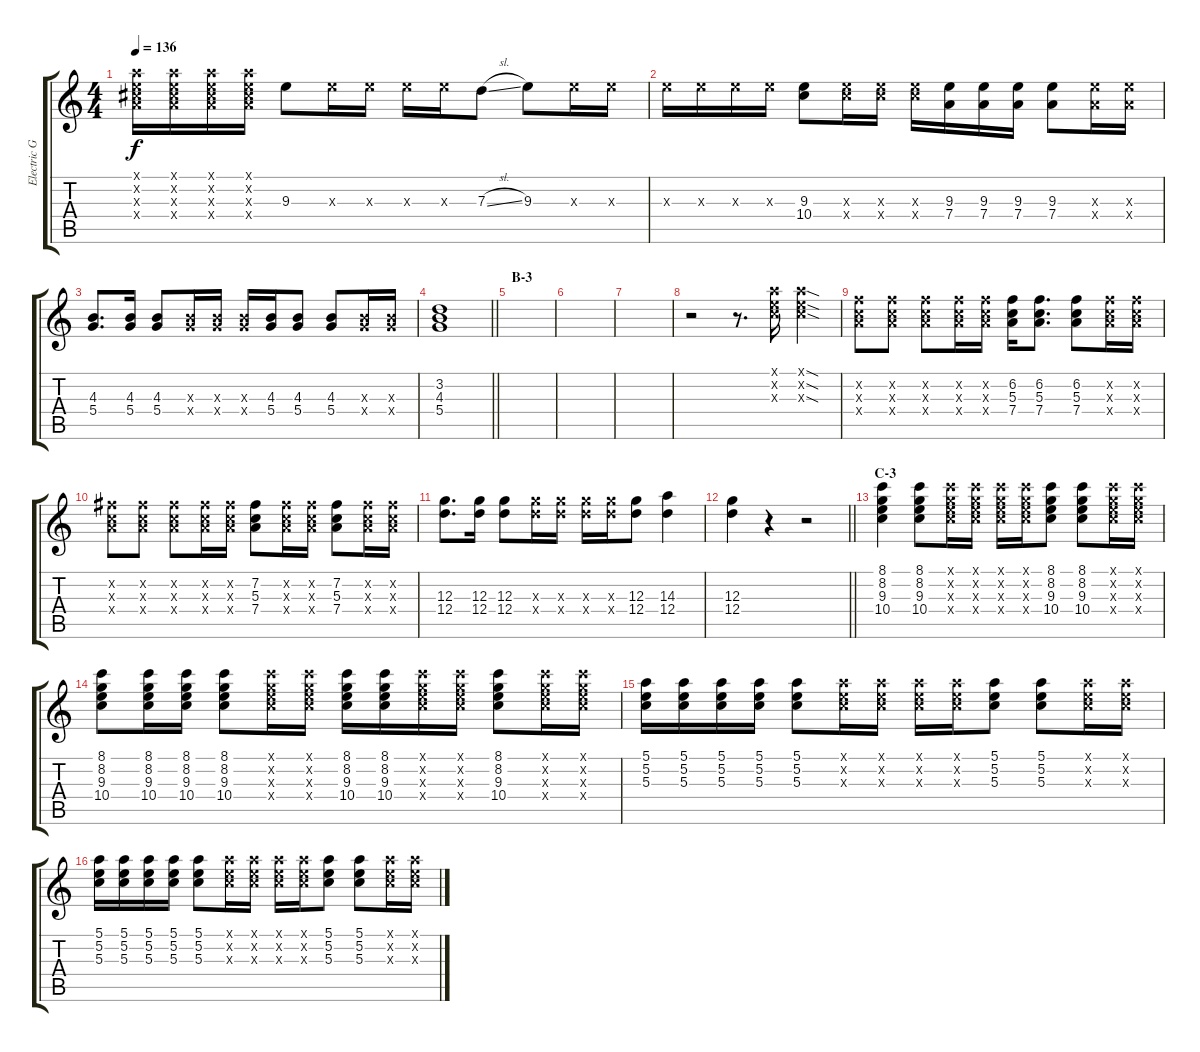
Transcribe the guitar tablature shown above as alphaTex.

\track ("Electric Guitar I" "Electric G") {instrument distortionguitar}
\staff {score tabs}
\tuning (E4 B3 G3 D3 A2 E2) {hide}
\ts (4 4)
\tempo 136
\clef g2
\ks c
(5.1{x} 5.2{x} 6.3{x} 7.4{x}).16{dy f} (5.1{x} 5.2{x} 6.3{x} 7.4{x}).16 (5.1{x} 5.2{x} 6.3{x} 7.4{x}).16 (5.1{x} 5.2{x} 6.3{x} 7.4{x}).16 9.3.8 9.3{x}.16 9.3{x}.16 9.3{x}.16 9.3{x}.16 7.3{sl}.8 9.3.8 9.3{x}.16 9.3{x}.16 |
9.3{x}.16 9.3{x}.16 9.3{x}.16 9.3{x}.16 (9.3 10.4).8 (9.3{x} 10.4{x}).16 (9.3{x} 10.4{x}).16 (9.3{x} 10.4{x}).16 (9.3 7.4).16 (9.3 7.4).16 (9.3 7.4).16 (9.3 7.4).8 (9.3{x} 7.4{x}).16 (9.3{x} 7.4{x}).16 |
(4.3 5.4).8{d} (4.3 5.4).16 (4.3 5.4).8 (4.3{x} 5.4{x}).16 (4.3{x} 5.4{x}).16 (4.3{x} 5.4{x}).16 (4.3 5.4).16 (4.3 5.4).8 (4.3 5.4).8 (4.3{x} 5.4{x}).16 (4.3{x} 5.4{x}).16 |
\barLineRight lightlight
(3.2 4.3 5.4).1 |
\section ("" "B-3")
|
|
|
r.2 r.8{d} (5.1{x} 5.2{x} 5.3{x}).16 (5.1{sod x} 5.2{sod x} 5.3{sod x}).4 |
(6.2{x} 5.3{x} 7.4{x}).8 (6.2{x} 5.3{x} 7.4{x}).8 (6.2{x} 5.3{x} 7.4{x}).8 (6.2{x} 5.3{x} 7.4{x}).16 (6.2{x} 5.3{x} 7.4{x}).16 (6.2 5.3 7.4).16 (6.2 5.3 7.4).8{d} (6.2 5.3 7.4).8 (6.2{x} 5.3{x} 7.4{x}).16 (6.2{x} 5.3{x} 7.4{x}).16 |
(7.2{x} 5.3{x} 7.4{x}).8 (7.2{x} 5.3{x} 7.4{x}).8 (7.2{x} 5.3{x} 7.4{x}).8 (7.2{x} 5.3{x} 7.4{x}).16 (7.2{x} 5.3{x} 7.4{x}).16 (7.2 5.3 7.4).8 (7.2{x} 5.3{x} 7.4{x}).16 (7.2{x} 5.3{x} 7.4{x}).16 (7.2 5.3 7.4).8 (7.2{x} 5.3{x} 7.4{x}).16 (7.2{x} 5.3{x} 7.4{x}).16 |
(12.3 12.4).8{d} (12.3 12.4).16 (12.3 12.4).8 (12.3{x} 12.4{x}).16 (12.3{x} 12.4{x}).16 (12.3{x} 12.4{x}).16 (12.3{x} 12.4{x}).16 (12.3 12.4).8 (14.3 12.4).4 |
\barLineRight lightlight
(12.3 12.4).4 r.4 r.2 |
\section ("" "C-3")
(8.1 8.2 9.3 10.4).4 (8.1 8.2 9.3 10.4).8 (8.1{x} 8.2{x} 9.3{x} 10.4{x}).16 (8.1{x} 8.2{x} 9.3{x} 10.4{x}).16 (8.1{x} 8.2{x} 9.3{x} 10.4{x}).16 (8.1{x} 8.2{x} 9.3{x} 10.4{x}).16 (8.1 8.2 9.3 10.4).8 (8.1 8.2 9.3 10.4).8 (8.1{x} 8.2{x} 9.3{x} 10.4{x}).16 (8.1{x} 8.2{x} 9.3{x} 10.4{x}).16 |
(8.1 8.2 9.3 10.4).8 (8.1 8.2 9.3 10.4).16 (8.1 8.2 9.3 10.4).16 (8.1 8.2 9.3 10.4).8 (8.1{x} 8.2{x} 9.3{x} 10.4{x}).16 (8.1{x} 8.2{x} 9.3{x} 10.4{x}).16 (8.1 8.2 9.3 10.4).16 (8.1 8.2 9.3 10.4).16 (8.1{x} 8.2{x} 9.3{x} 10.4{x}).16 (8.1{x} 8.2{x} 9.3{x} 10.4{x}).16 (8.1 8.2 9.3 10.4).8 (8.1{x} 8.2{x} 9.3{x} 10.4{x}).16 (8.1{x} 8.2{x} 9.3{x} 10.4{x}).16 |
(5.1 5.2 5.3).16 (5.1 5.2 5.3).16 (5.1 5.2 5.3).16 (5.1 5.2 5.3).16 (5.1 5.2 5.3).8 (5.1{x} 5.2{x} 5.3{x}).16 (5.1{x} 5.2{x} 5.3{x}).16 (5.1{x} 5.2{x} 5.3{x}).16 (5.1{x} 5.2{x} 5.3{x}).16 (5.1 5.2 5.3).8 (5.1 5.2 5.3).8 (5.1{x} 5.2{x} 5.3{x}).16 (5.1{x} 5.2{x} 5.3{x}).16 |
(5.1 5.2 5.3).16 (5.1 5.2 5.3).16 (5.1 5.2 5.3).16 (5.1 5.2 5.3).16 (5.1 5.2 5.3).8 (5.1{x} 5.2{x} 5.3{x}).16 (5.1{x} 5.2{x} 5.3{x}).16 (5.1{x} 5.2{x} 5.3{x}).16 (5.1{x} 5.2{x} 5.3{x}).16 (5.1 5.2 5.3).8 (5.1 5.2 5.3).8 (5.1{x} 5.2{x} 5.3{x}).16 (5.1{x} 5.2{x} 5.3{x}).16
